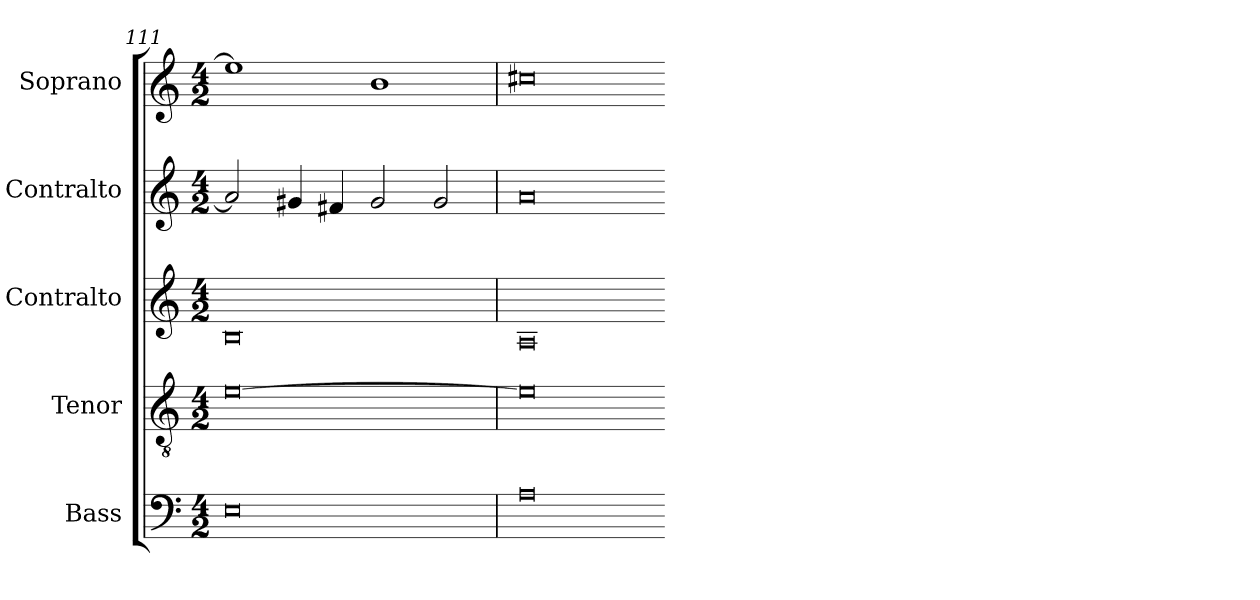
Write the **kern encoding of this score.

**kern	**kern	**kern	**kern	**kern
*part5	*part4	*part3	*part2	*part1
*staff5	*staff4	*staff3	*staff2	*staff1
*I"Bass	*I"Tenor	*I"Contralto	*I"Contralto	*I"Soprano
*I'B	*I'T	*I'A	*I'A	*I'S
*clefF4	*clefGv2	*clefG2	*clefG2	*clefG2
*k[]	*k[]	*k[]	*k[]	*k[]
*A:aeo	*A:aeo	*A:aeo	*A:aeo	*A:aeo
*M4/2	*M4/2	*M4/2	*M4/2	*M4/2
=111	=111	=111	=111	=111
0E	[0e	0B	2a]	1ee]
.	.	.	4g#X	.
.	.	.	4f#X	.
.	.	.	2g#	1b
.	.	.	2g#	.
=112	=112	=112	=112	=112
0A	0e]	0A	0a	0cc#X
=-	=-	=-	=-	=-
*-	*-	*-	*-	*-
